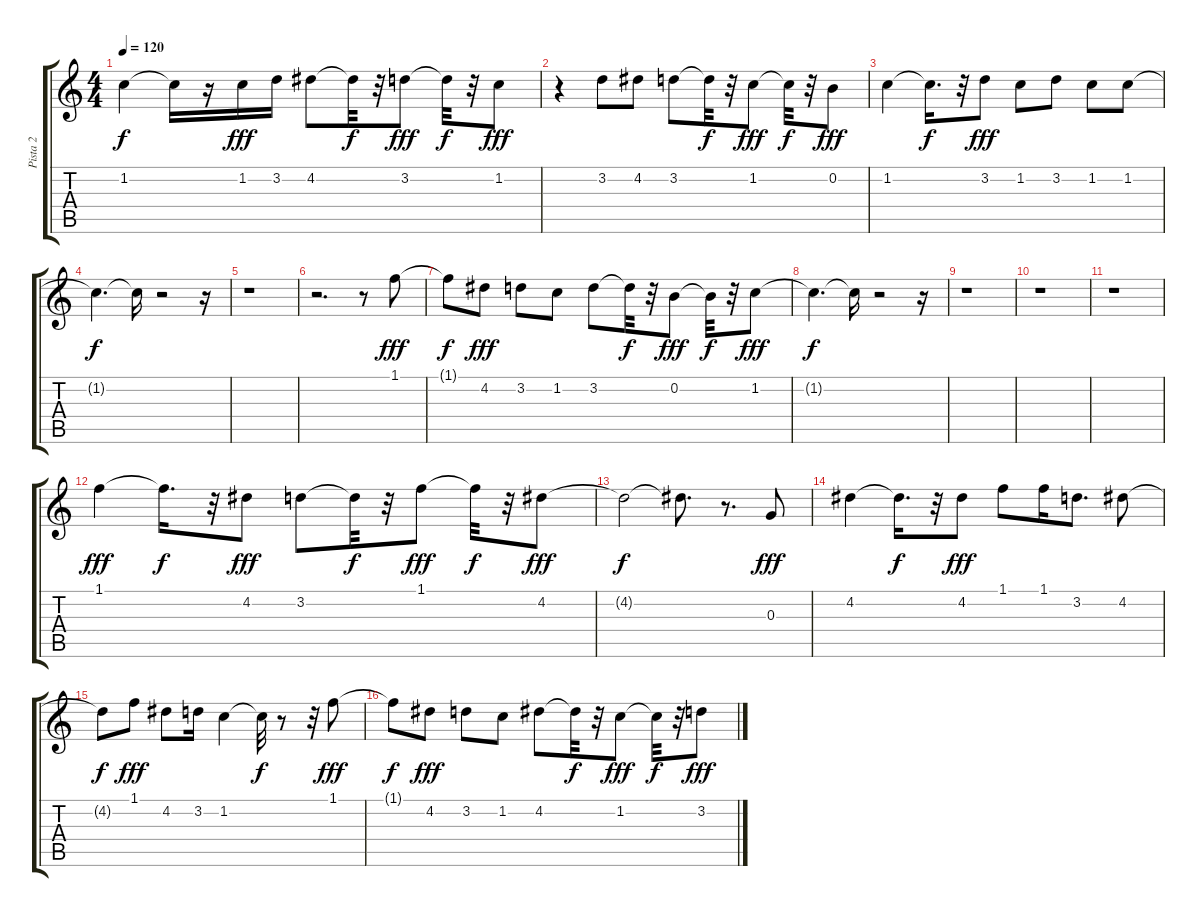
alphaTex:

\track ("Pista 2" "Pista 2") {instrument acousticguitarsteel}
\staff {score tabs}
\tuning (E4 B3 G3 D3 A2 E2) {hide}
\ts (4 4)
\tempo 120
\clef g2
\ks c
1.2{t}.4{dy f} 1.2{t}.16 r.16 1.2.16{dy fff} 3.2.16 4.2.8 4.2{t}.32{dy f} r.32 3.2.8{dy fff} 3.2{t}.32{dy f} r.32 1.2.8{dy fff} |
r.4 3.2.8 4.2.8 3.2.8 3.2{t}.32{dy f} r.32 1.2.8{dy fff} 1.2{t}.32{dy f} r.32 0.2.8{dy fff} |
1.2.4 1.2{t}.16{d dy f} r.32 3.2.8{dy fff} 1.2.8 3.2.8 1.2.8 1.2.8 |
1.2{t}.4{d dy f} 1.2{t}.16 r.2 r.16 |
r.1 |
r.2{d} r.8 1.1.8{dy fff} |
1.1{t}.8{dy f} 4.2.8{dy fff} 3.2.8 1.2.8 3.2.8 3.2{t}.32{dy f} r.32 0.2.8{dy fff} 0.2{t}.32{dy f} r.32 1.2.8{dy fff} |
1.2{t}.4{d dy f} 1.2{t}.16 r.2 r.16 |
r.1 |
r.1 |
r.1 |
1.1.4{dy fff} 1.1{t}.16{d dy f} r.32 4.2.8{dy fff} 3.2.8 3.2{t}.32{dy f} r.32 1.1.8{dy fff} 1.1{t}.32{dy f} r.32 4.2.8{dy fff} |
4.2{t}.2{dy f} 4.2{t}.8{d} r.8{d} 0.3.8{dy fff} |
4.2.4 4.2{t}.16{d dy f} r.32 4.2.8{dy fff} 1.1.8 1.1.16 3.2.8{d} 4.2.8 |
4.2{t}.8{dy f} 1.1.8{dy fff} 4.2.8 3.2.16 1.2.4 1.2{t}.32{dy f} r.8 r.32 1.1.8{dy fff} |
1.1{t}.8{dy f} 4.2.8{dy fff} 3.2.8 1.2.8 4.2.8 4.2{t}.32{dy f} r.32 1.2.8{dy fff} 1.2{t}.32{dy f} r.32 3.2.8{dy fff}
